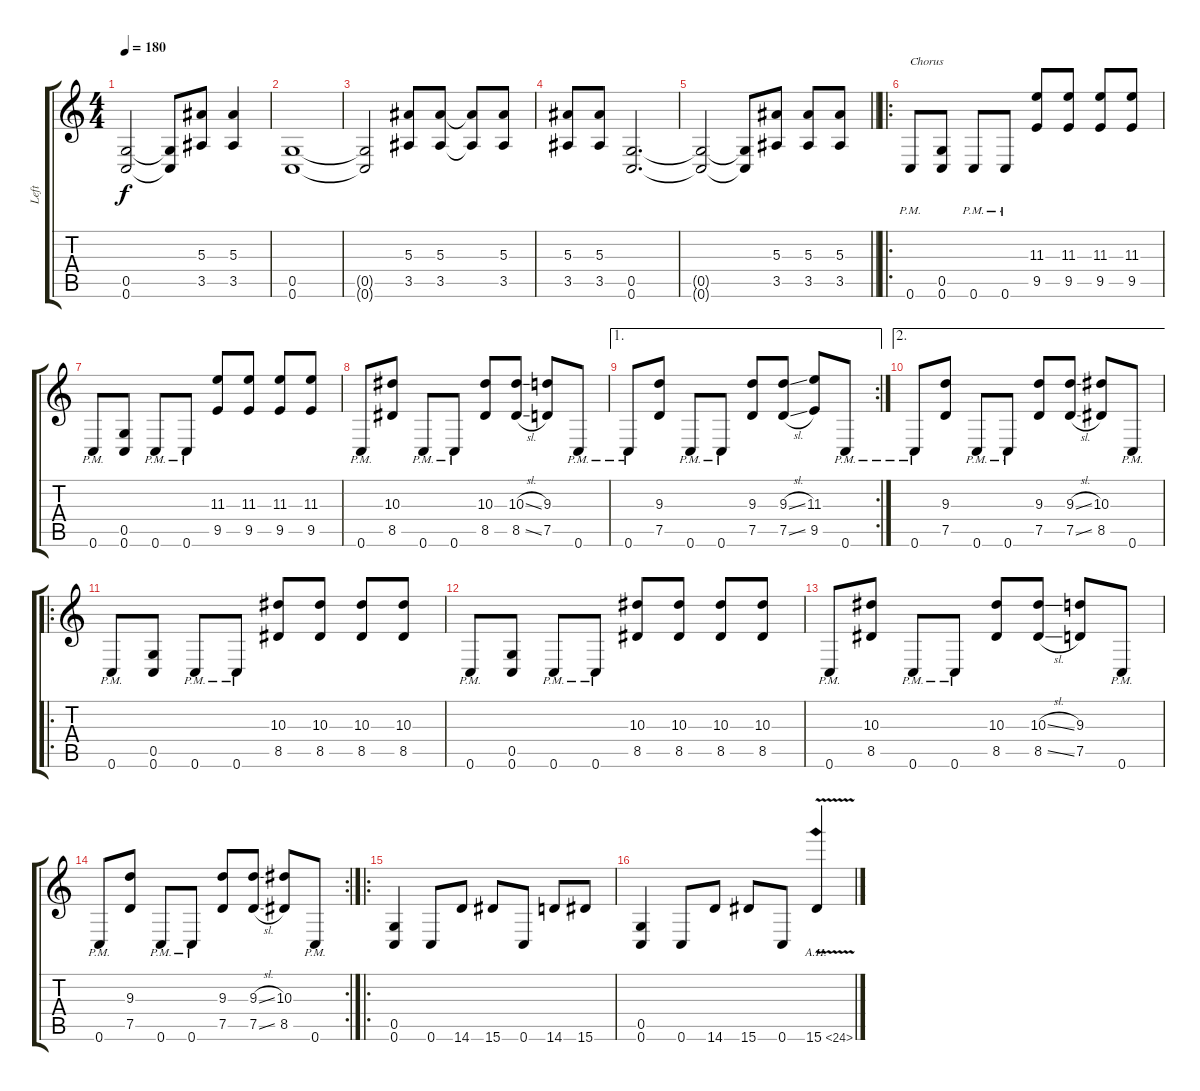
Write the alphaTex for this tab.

\track ("Left" "Left") {instrument acousticguitarsteel}
\staff {score tabs}
\tuning (D4 A3 F3 C3 G2 C2) {hide}
\ts (4 4)
\tempo 180
\clef g2
\ks c
(0.5{t} 0.6{t}).2{dy f} (0.5{t} 0.6{t}).8 (5.3 3.5).8 (5.3 3.5).4 |
(0.5 0.6).1 |
(0.5{t} 0.6{t}).2 (5.3 3.5).8 (5.3 3.5).8 (5.3{t} 3.5{t}).8 (5.3 3.5).8 |
(5.3 3.5).8 (5.3 3.5).8 (0.5 0.6).2{d} |
\barLineRight lightlight
(0.5{t} 0.6{t}).2 (0.5{t} 0.6{t}).8 (5.3 3.5).8 (5.3 3.5).8 (5.3 3.5).8 |
\ro
0.6{pm}.8{txt "Chorus"} (0.5 0.6).8 0.6{pm}.8 0.6{pm}.8 (11.3 9.5).8 (11.3 9.5).8 (11.3 9.5).8 (11.3 9.5).8 |
0.6{pm}.8 (0.5 0.6).8 0.6{pm}.8 0.6{pm}.8 (11.3 9.5).8 (11.3 9.5).8 (11.3 9.5).8 (11.3 9.5).8 |
0.6{pm}.8 (10.3 8.5).8 0.6{pm}.8 0.6{pm}.8 (10.3 8.5).8 (10.3{sl} 8.5{sl}).8 (9.3 7.5).8 0.6{pm}.8 |
\ae 1
\rc 2
0.6{pm}.8 (9.3 7.5).8 0.6{pm}.8 0.6{pm}.8 (9.3 7.5).8 (9.3{sl} 7.5{sl}).8 (11.3 9.5).8 0.6{pm}.8 |
\ae 2
0.6{pm}.8 (9.3 7.5).8 0.6{pm}.8 0.6{pm}.8 (9.3 7.5).8 (9.3{sl} 7.5{sl}).8 (10.3 8.5).8 0.6{pm}.8 |
\ro
0.6{pm}.8 (0.5 0.6).8 0.6{pm}.8 0.6{pm}.8 (10.3 8.5).8 (10.3 8.5).8 (10.3 8.5).8 (10.3 8.5).8 |
0.6{pm}.8 (0.5 0.6).8 0.6{pm}.8 0.6{pm}.8 (10.3 8.5).8 (10.3 8.5).8 (10.3 8.5).8 (10.3 8.5).8 |
0.6{pm}.8 (10.3 8.5).8 0.6{pm}.8 0.6{pm}.8 (10.3 8.5).8 (10.3{sl} 8.5{sl}).8 (9.3 7.5).8 0.6{pm}.8 |
\rc 2
0.6{pm}.8 (9.3 7.5).8 0.6{pm}.8 0.6{pm}.8 (9.3 7.5).8 (9.3{sl} 7.5{sl}).8 (10.3 8.5).8 0.6{pm}.8 |
\ro
(0.5 0.6).4 0.6.8 14.6.8 15.6.8 0.6.8 14.6.8 15.6.8 |
(0.5 0.6).4 0.6.8 14.6.8 15.6.8 0.6.8 15.6{ah 9 v}.4
